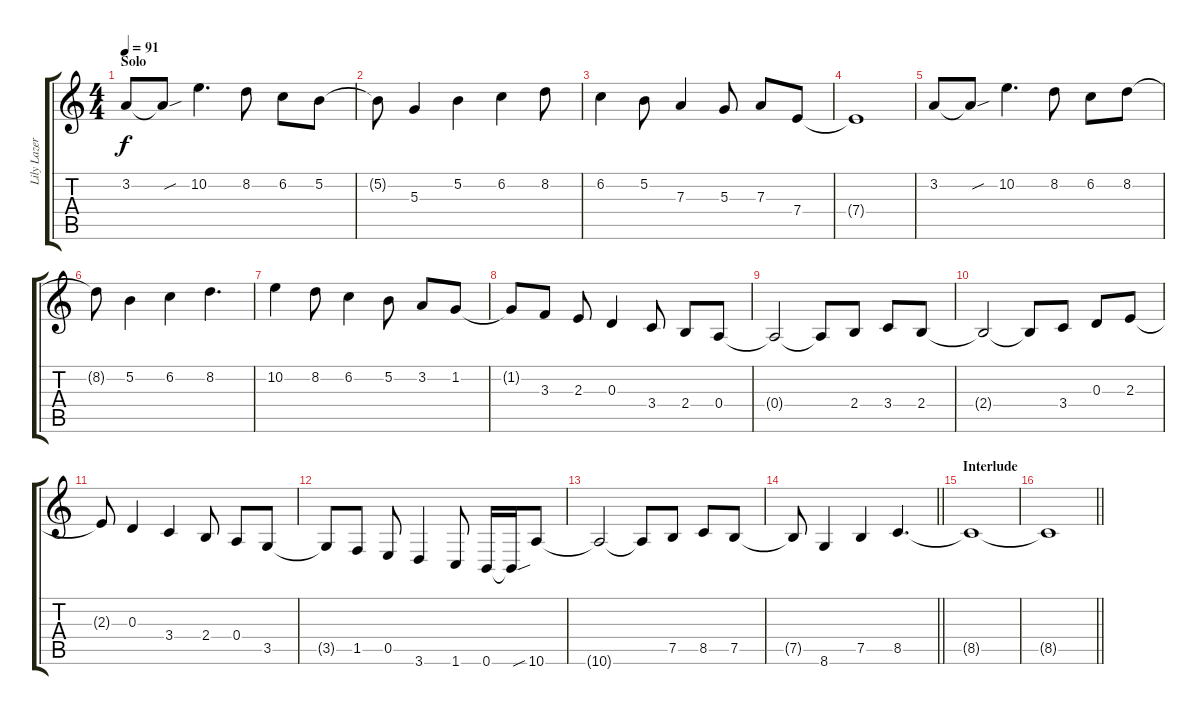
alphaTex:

\track ("Lily Lazer (Guitar)" "Lily Lazer") {instrument distortionguitar}
\staff {score tabs}
\tuning (B3 Gb3 D3 A2 E2 B1) {hide}
\ts (4 4)
\section ("" "Solo")
\tempo 91
\clef g2
\ks c
3.2.8{dy f} 3.2{sou t}.8 10.2.4{d} 8.2.8 6.2.8 5.2.8 |
5.2{t}.8 5.3.4 5.2.4 6.2.4 8.2.8 |
6.2.4 5.2.8 7.3.4 5.3.8 7.3.8 7.4.8 |
7.4{t}.1 |
3.2.8 3.2{sou t}.8 10.2.4{d} 8.2.8 6.2.8 8.2.8 |
8.2{t}.8 5.2.4 6.2.4 8.2.4{d} |
10.2.4 8.2.8 6.2.4 5.2.8 3.2.8 1.2.8 |
1.2{t}.8 3.3.8 2.3.8 0.3.4 3.4.8 2.4.8 0.4.8 |
0.4{t}.2 0.4{t}.8 2.4.8 3.4.8 2.4.8 |
2.4{t}.2 2.4{t}.8 3.4.8 0.3.8 2.3.8 |
2.3{t}.8 0.3.4 3.4.4 2.4.8 0.4.8 3.5.8 |
3.5{t}.8 1.5.8 0.5.8 3.6.4 1.6.8 0.6.16 0.6{sou t}.16 10.6.8 |
10.6{t}.2 10.6{t}.8 7.5.8 8.5.8 7.5.8 |
\barLineRight lightlight
7.5{t}.8 8.6.4 7.5.4 8.5.4{d} |
\section ("" "Interlude")
8.5{t}.1 |
\barLineRight lightlight
8.5{t}.1
